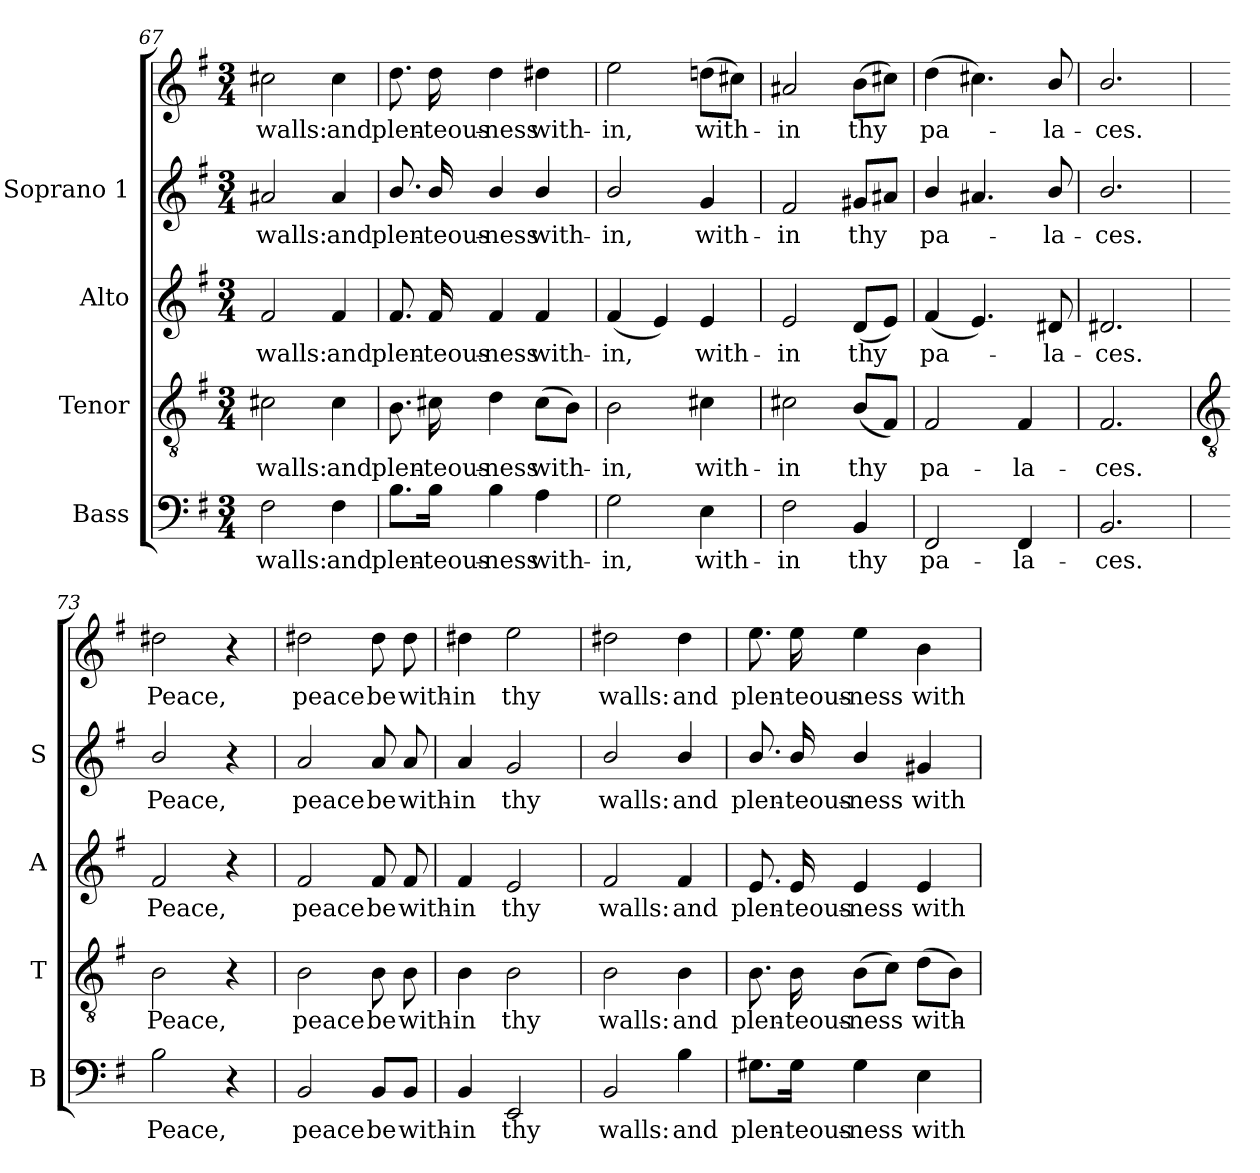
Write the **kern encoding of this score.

**kern	**text	**kern	**text	**kern	**text	**kern	**text	**kern	**text
*part4	*part4	*part3	*part3	*part2	*part2	*part1	*part1	*part1	*part1
*staff5	*staff5	*staff4	*staff4	*staff3	*staff3	*staff2	*staff2	*staff1	*staff1
*I"Bass	*	*I"Tenor	*	*I"Alto	*	*I"Soprano 1	*	*	*
*I'B	*	*I'T	*	*I'A	*	*I'S	*	*	*
*clefF4	*	*clefGv2	*	*clefG2	*	*clefG2	*	*clefG2	*
*k[f#]	*	*k[f#]	*	*k[f#]	*	*k[f#]	*	*k[f#]	*
*G:	*	*G:	*	*G:	*	*G:	*	*G:	*
*M3/4	*	*M3/4	*	*M3/4	*	*M3/4	*	*M3/4	*
=67	=67	=67	=67	=67	=67	=67	=67	=67	=67
!	!LO:LY:b	!	!LO:LY:b	!	!LO:LY:b	!	!LO:LY:b	!	!LO:LY:b
2F#	walls:	2c#X	walls:	2f#	walls:	2a#X	walls:	2cc#X	walls:
!	!LO:LY:b	!	!LO:LY:b	!	!LO:LY:b	!	!LO:LY:b	!	!LO:LY:b
4F#	and	4c#	and	4f#	and	4a#	and	4cc#	and
=68	=68	=68	=68	=68	=68	=68	=68	=68	=68
!	!LO:LY:b	!	!LO:LY:b	!	!LO:LY:b	!	!LO:LY:b	!	!LO:LY:b
8.B\L	plen-	8.B	plen-	8.f#	plen-	8.b/	-plen-	8.dd	plen-
!	!LO:LY:b	!	!LO:LY:b	!	!LO:LY:b	!	!LO:LY:b	!	!LO:LY:b
16B\Jk	-teous-	16c#X	-teous-	16f#	-teous-	16b/	-teous-	16dd	-teous-
!	!LO:LY:b	!	!LO:LY:b	!	!LO:LY:b	!	!LO:LY:b	!	!LO:LY:b
4B	-ness	4d	-ness	4f#	-ness	4b/	-ness	4dd	-ness
!	!LO:LY:b	!	!LO:LY:b	!	!LO:LY:b	!	!LO:LY:b	!	!LO:LY:b
4A	with-	(>8c#L	with-	4f#	with-	4b/	with-	4dd#X	with-
.	.	8BJ)	.	.	.	.	.	.	.
=69	=69	=69	=69	=69	=69	=69	=69	=69	=69
!	!LO:LY:b	!	!LO:LY:b	!	!LO:LY:b	!	!LO:LY:b	!	!LO:LY:b
2G	-in,	2B	in,	(<4f#	-in,	2b/	in,	2ee	-in,
.	.	.	.	4e)	.	.	.	.	.
!	!LO:LY:b	!	!LO:LY:b	!	!LO:LY:b	!	!LO:LY:b	!	!LO:LY:b
4E	with-	4c#X	with-	4e	with-	4g	with-	(>8ddnL	with-
.	.	.	.	.	.	.	.	8cc#XJ)	.
=70	=70	=70	=70	=70	=70	=70	=70	=70	=70
!	!LO:LY:b	!	!LO:LY:b	!	!LO:LY:b	!	!LO:LY:b	!	!LO:LY:b
2F#	-in	2c#X	-in	2e	-in	2f#	in	2a#X	-in
!	!LO:LY:b	!	!LO:LY:b	!	!LO:LY:b	!	!LO:LY:b	!	!LO:LY:b
4BB	thy	(<8BL	thy	(<8dL	thy	8g#XL	thy	(>8bL	thy
.	.	8F#J)	.	8eJ)	.	8a#XJ	.	8cc#XJ)	.
=71	=71	=71	=71	=71	=71	=71	=71	=71	=71
!	!LO:LY:b	!	!LO:LY:b	!	!LO:LY:b	!	!LO:LY:b	!	!LO:LY:b
2FF#	pa-	2F#	pa-	(<4f#	pa-	4b/	-pa-	(>4dd	pa-
.	.	.	.	4.e)	.	4.a#X	.	4.cc#X)	.
!	!LO:LY:b	!	!LO:LY:b	!	!	!	!	!	!
4FF#	-la-	4F#	-la-	.	.	.	.	.	.
!	!	!	!	!	!LO:LY:b	!	!LO:LY:b	!	!LO:LY:b
.	.	.	.	8d#X	la-	8b/	la-	8b/	la-
=72	=72	=72	=72	=72	=72	=72	=72	=72	=72
!	!LO:LY:b	!	!LO:LY:b	!	!LO:LY:b	!	!LO:LY:b	!	!LO:LY:b
2.BB	-ces.	2.F#	-ces.	2.d#X	-ces.	2.b/	ces.	2.b/	-ces.
!!LO:LB:g=z
=73	=73	=73	=73	=73	=73	=73	=73	=73	=73
*	*	*clefGv2	*	*	*	*	*	*	*
!	!LO:LY:b	!	!LO:LY:b	!	!LO:LY:b	!	!LO:LY:b	!	!LO:LY:b
2B	Peace,	2B	Peace,	2f#	Peace,	2b/	Peace,	2dd#X	Peace,
4r	.	4r	.	4r	.	4r	.	4r	.
=74	=74	=74	=74	=74	=74	=74	=74	=74	=74
!	!LO:LY:b	!	!LO:LY:b	!	!LO:LY:b	!	!LO:LY:b	!	!LO:LY:b
2BB	peace	2B	peace	2f#	peace	2a	-peace	2dd#X	peace
!	!LO:LY:b	!	!LO:LY:b	!	!LO:LY:b	!	!LO:LY:b	!	!LO:LY:b
8BB/L	be	8B	be	8f#	be	8a	be	8dd#	be
!	!LO:LY:b	!	!LO:LY:b	!	!LO:LY:b	!	!LO:LY:b	!	!LO:LY:b
8BB/J	with-	8B	with-	8f#	with-	8a	with-	8dd#	with-
=75	=75	=75	=75	=75	=75	=75	=75	=75	=75
!	!LO:LY:b	!	!LO:LY:b	!	!LO:LY:b	!	!LO:LY:b	!	!LO:LY:b
4BB	-in	4B	-in	4f#	-in	4a	in	4dd#X	-in
!	!LO:LY:b	!	!LO:LY:b	!	!LO:LY:b	!	!LO:LY:b	!	!LO:LY:b
2EE	thy	2B	thy	2e	thy	2g	thy	2ee	thy
=76	=76	=76	=76	=76	=76	=76	=76	=76	=76
!	!LO:LY:b	!	!LO:LY:b	!	!LO:LY:b	!	!LO:LY:b	!	!LO:LY:b
2BB	walls:	2B	walls:	2f#	walls:	2b/	walls:	2dd#X	walls:
!	!LO:LY:b	!	!LO:LY:b	!	!LO:LY:b	!	!LO:LY:b	!	!LO:LY:b
4B	and	4B	and	4f#	and	4b/	and	4dd#	and
=77	=77	=77	=77	=77	=77	=77	=77	=77	=77
!	!LO:LY:b	!	!LO:LY:b	!	!LO:LY:b	!	!LO:LY:b	!	!LO:LY:b
8.G#X\L	plen-	8.B	plen-	8.e	plen-	8.b/	-plen-	8.ee	plen-
!	!LO:LY:b	!	!LO:LY:b	!	!LO:LY:b	!	!LO:LY:b	!	!LO:LY:b
16G#\Jk	-teous-	16B	-teous-	16e	-teous-	16b/	-teous-	16ee	-teous-
!	!LO:LY:b	!	!LO:LY:b	!	!LO:LY:b	!	!LO:LY:b	!	!LO:LY:b
4G#	-ness	(>8BL	-ness	4e	-ness	4b/	-ness	4ee	-ness
.	.	8cJ)	.	.	.	.	.	.	.
!	!LO:LY:b	!	!LO:LY:b	!	!LO:LY:b	!	!LO:LY:b	!	!LO:LY:b
4E	with-	(>8dL	with-	4e	with-	4g#X	with-	4b	with-
.	.	8BJ)	.	.	.	.	.	.	.
=	=	=	=	=	=	=	=	=	=
*-	*-	*-	*-	*-	*-	*-	*-	*-	*-
